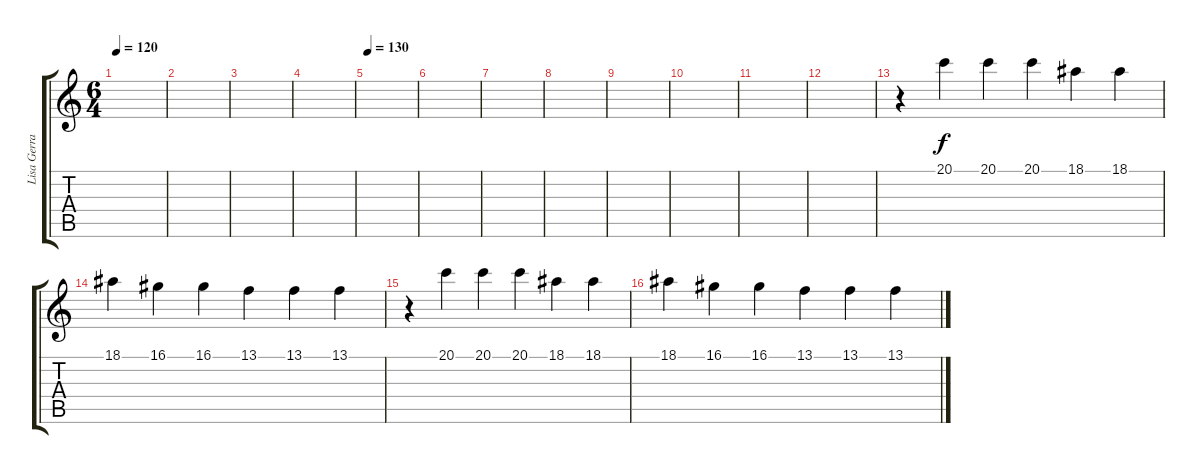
\track ("Lisa Gerrard" "Lisa Gerra") {instrument harmonica}
\staff {score tabs}
\tuning (E4 B3 G3 D3 A2 E2) {hide}
\ts (6 4)
\tempo 120
\clef g2
\ks c
|
|
|
|
\tempo 130
|
|
|
|
|
|
|
|
r.4 20.1.4 20.1.4 20.1.4 18.1.4 18.1.4 |
18.1.4 16.1.4 16.1.4 13.1.4 13.1.4 13.1.4 |
r.4 20.1.4 20.1.4 20.1.4 18.1.4 18.1.4 |
18.1.4 16.1.4 16.1.4 13.1.4 13.1.4 13.1.4
